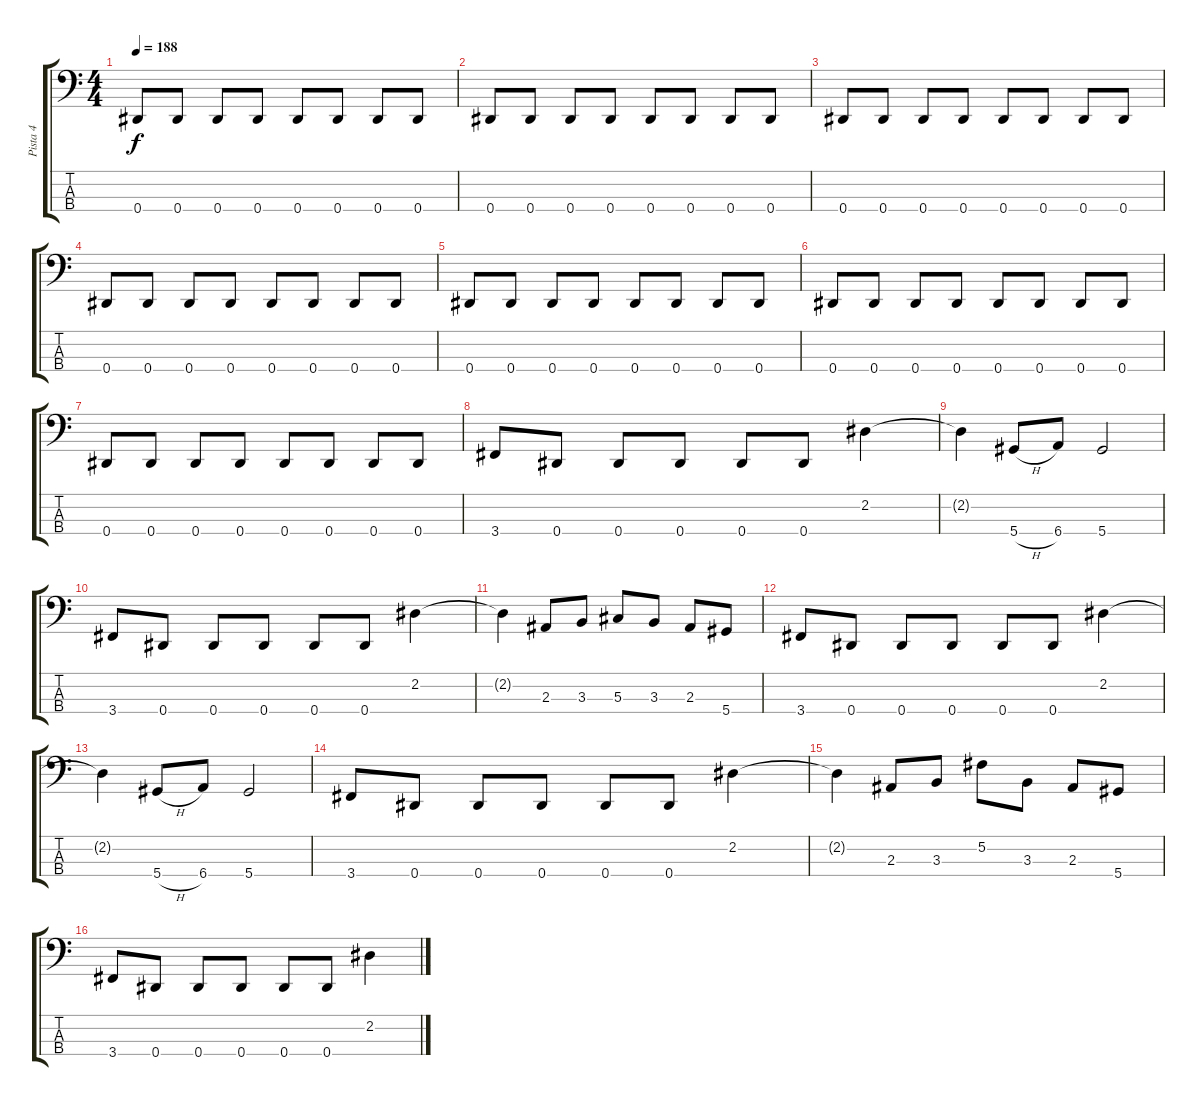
\track ("Pista 4" "Pista 4") {instrument electricbassfinger}
\staff {score tabs}
\tuning (Gb2 Db2 Ab1 Eb1) {hide}
\ts (4 4)
\tempo 188
\clef f4
\ks c
0.4.8{dy f} 0.4.8 0.4.8 0.4.8 0.4.8 0.4.8 0.4.8 0.4.8 |
0.4.8 0.4.8 0.4.8 0.4.8 0.4.8 0.4.8 0.4.8 0.4.8 |
0.4.8 0.4.8 0.4.8 0.4.8 0.4.8 0.4.8 0.4.8 0.4.8 |
0.4.8 0.4.8 0.4.8 0.4.8 0.4.8 0.4.8 0.4.8 0.4.8 |
0.4.8 0.4.8 0.4.8 0.4.8 0.4.8 0.4.8 0.4.8 0.4.8 |
0.4.8 0.4.8 0.4.8 0.4.8 0.4.8 0.4.8 0.4.8 0.4.8 |
0.4.8 0.4.8 0.4.8 0.4.8 0.4.8 0.4.8 0.4.8 0.4.8 |
3.4.8 0.4.8 0.4.8 0.4.8 0.4.8 0.4.8 2.2.4 |
2.2{t}.4 5.4{h}.8 6.4.8 5.4.2 |
3.4.8 0.4.8 0.4.8 0.4.8 0.4.8 0.4.8 2.2.4 |
2.2{t}.4 2.3.8 3.3.8 5.3.8 3.3.8 2.3.8 5.4.8 |
3.4.8 0.4.8 0.4.8 0.4.8 0.4.8 0.4.8 2.2.4 |
2.2{t}.4 5.4{h}.8 6.4.8 5.4.2 |
3.4.8 0.4.8 0.4.8 0.4.8 0.4.8 0.4.8 2.2.4 |
2.2{t}.4 2.3.8 3.3.8 5.2.8 3.3.8 2.3.8 5.4.8 |
3.4.8 0.4.8 0.4.8 0.4.8 0.4.8 0.4.8 2.2.4
